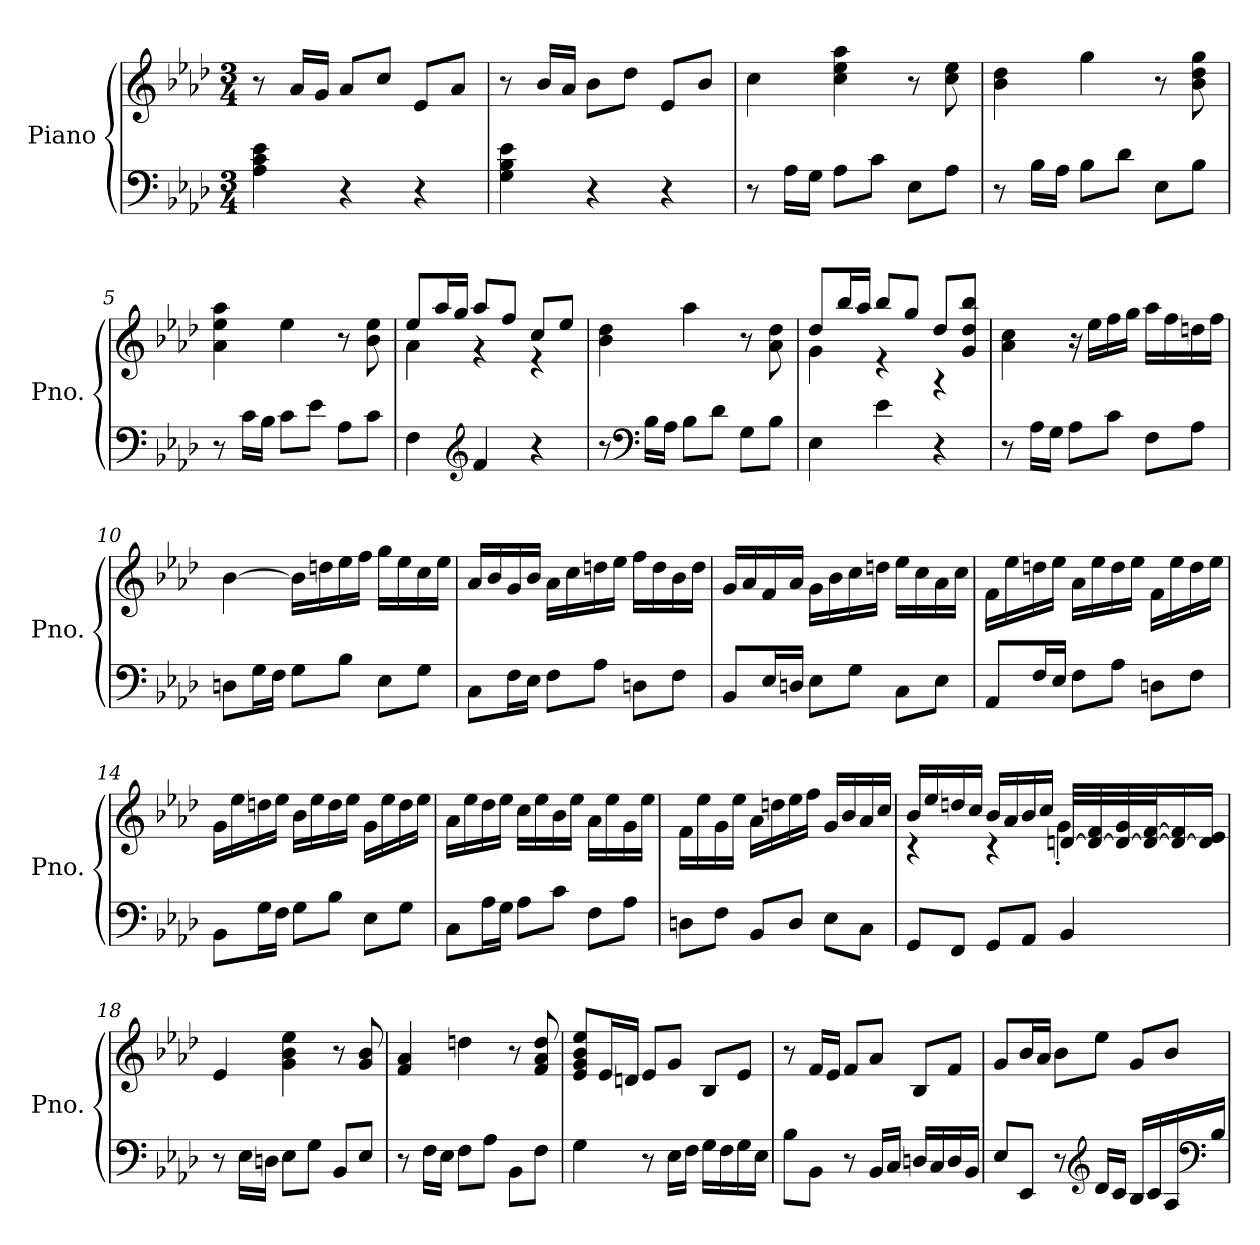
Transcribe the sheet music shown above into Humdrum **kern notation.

**kern	**kern
*part1	*part1
*staff2	*staff1
*I"Piano	*
*I'Pno.	*
*clefF4	*clefG2
*k[b-e-a-d-]	*k[b-e-a-d-]
*M3/4	*M3/4
*MM126	*MM126
=1	=1
4A-\ 4c\ 4e-\	8r
.	16a-/LL
.	16g/JJ
4r	8a-/L
.	8cc/J
4r	8e-/L
.	8a-/J
=2	=2
4G\ 4B-\ 4e-\	8r
.	16b-/LL
.	16a-/JJ
4r	8b-\L
.	8dd-\J
4r	8e-/L
.	8b-/J
=3	=3
8r	4cc\
16A-\LL	.
16G\JJ	.
8A-\L	4cc\ 4ee-\ 4aa-\
8c\J	.
8E-\L	8r
8A-\J	8cc\ 8ee-\
=4	=4
8r	4b-\ 4dd-\
16B-\LL	.
16A-\JJ	.
8B-\L	4gg\
8d-\J	.
8E-\L	8r
8B-\J	8b-\ 8dd-\ 8gg\
=5	=5
8r	4a-\ 4ee-\ 4aa-\
16c\LL	.
16B-\JJ	.
8c\L	4ee-\
8e-\J	.
8A-\L	8r
8c\J	8b-\ 8ee-\
!!LO:LB:g=z
=6	=6
*	*^
4F\	8ee-/L	4a-\
.	16aa-/L	.
.	16gg/JJ	.
*clefG2	*	*
4f/	8aa-/L	4r
.	8ff/J	.
4r	8cc/L	4r
.	8ee-/J	.
*	*v	*v
=7	=7
8r	4b-\ 4dd-\
*clefF4	*
16B-\LL	.
16A-\JJ	.
8B-\L	4aa-\
8d-\J	.
8G\L	8r
8B-\J	8a-\ 8dd-\
=8	=8
*	*^
4E-\	8dd-/L	4g\
.	16bb-/L	.
.	16aa-/JJ	.
4e-\	8bb-/L	4r
.	8gg/J	.
4r	8dd-/L	4r
.	8g/ 8dd-/ 8bb-/J	.
*	*v	*v
=9	=9
8r	4a-\ 4cc\
16A-\LL	.
16G\JJ	.
8A-\L	16r
.	16ee-\LL
8c\J	16ff\
.	16gg\JJ
8F\L	16aa-\LL
.	16ff\
8A-\J	16ddn\
.	16ff\JJ
!!LO:LB:g=z
=10	=10
8Dn\L	[4b-\
16G\L	.
16F\JJ	.
8G\L	16b-\LL]
.	16ddn\
8B-\J	16ee-\
.	16ff\JJ
8E-\L	16gg\LL
.	16ee-\
8G\J	16cc\
.	16ee-\JJ
=11	=11
8C\L	16a-/LL
.	16b-/
16F\L	16g/
16E-\JJ	16b-/JJ
8F\L	16a-\LL
.	16cc\
8A-\J	16ddn\
.	16ee-\JJ
8Dn\L	16ff\LL
.	16dd\
8F\J	16b-\
.	16dd\JJ
=12	=12
8BB-/L	16g/LL
.	16a-/
16E-/L	16f/
16Dn/JJ	16a-/JJ
8E-\L	16g\LL
.	16b-\
8G\J	16cc\
.	16ddn\JJ
8C\L	16ee-\LL
.	16cc\
8E-\J	16a-\
.	16cc\JJ
!!LO:LB:g=z
=13	=13
8AA-/L	16f\LL
.	16ee-\
16F/L	16ddn\
16E-/JJ	16ee-\JJ
8F\L	16a-\LL
.	16ee-\
8A-\J	16dd\
.	16ee-\JJ
8Dn\L	16f\LL
.	16ee-\
8F\J	16dd\
.	16ee-\JJ
=14	=14
8BB-\L	16g\LL
.	16ee-\
16G\L	16ddn\
16F\JJ	16ee-\JJ
8G\L	16b-\LL
.	16ee-\
8B-\J	16dd\
.	16ee-\JJ
8E-\L	16g\LL
.	16ee-\
8G\J	16dd\
.	16ee-\JJ
=15	=15
8C\L	16a-\LL
.	16ee-\
16A-\L	16dd-\
16G\JJ	16ee-\JJ
8A-\L	16cc\LL
.	16ee-\
8c\J	16b-\
.	16ee-\JJ
8F\L	16a-\LL
.	16ee-\
8A-\J	16g\
.	16ee-\JJ
!!LO:LB:g=z
=16	=16
8Dn\L	16f\LL
.	16ee-\
8F\J	16g\
.	16ee-\JJ
8BB-/L	16a-\LL
.	16ddn\
8D/J	16ee-\
.	16ff\JJ
8E-\L	16g/LL
.	16b-/
8C\J	16a-/
.	16cc/JJ
=17	=17
*	*^
8GG/L	16b-/LL	4r
.	16ee-/	.
8FF/J	16ddn/	.
.	16cc/JJ	.
8GG/L	16b-/LL	4r
.	16a-/	.
8AA-/J	16b-/	.
.	16cc/JJ	.
4BB-/	[32dn/LLL	4g'\
.	32d/_ 32f/	.
.	32d/_ 32g/	.
.	32d/_ [32f/J	.
.	16d/_ 16f/]	.
.	16d/] 16e-/JJ	.
*	*v	*v
=18	=18
8r	4e-/
16E-\LL	.
16Dn\JJ	.
8E-\L	4g\ 4b-\ 4ee-\
8G\J	.
8BB-/L	8r
8E-/J	8g/ 8b-/
!!LO:LB:g=z
=19	=19
8r	4f/ 4a-/
16F\LL	.
16E-\JJ	.
8F\L	4ddn\
8A-\J	.
8BB-\L	8r
8F\J	8f/ 8a-/ 8dd/
=20	=20
4G\	8e-/ 8g/ 8b-/ 8ee-/L
.	16e-/L
.	16dn/JJ
8r	8e-/L
16E-\LL	8g/J
16F\JJ	.
16G\LL	8B-/L
16F\	.
16G\	8e-/J
16E-\JJ	.
=21	=21
8B-\L	8r
8BB-\J	16f/LL
.	16e-/JJ
8r	8f/L
16BB-/LL	8a-/J
16C/JJ	.
16Dn/LL	8B-/L
16C/	.
16D/	8f/J
16BB-/JJ	.
!!LO:PB:g=z
=22	=22
8E-/L	8g/L
8EE-/J	16b-/L
.	16a-/JJ
8r	8b-\L
*clefG2	*
16d-/LL	8ee-\J
16c/JJ	.
16B-/LL	8g/L
16c/	.
16A-/	8b-/J
*clefF4	*
16B-/JJ	.
=	=
*-	*-
